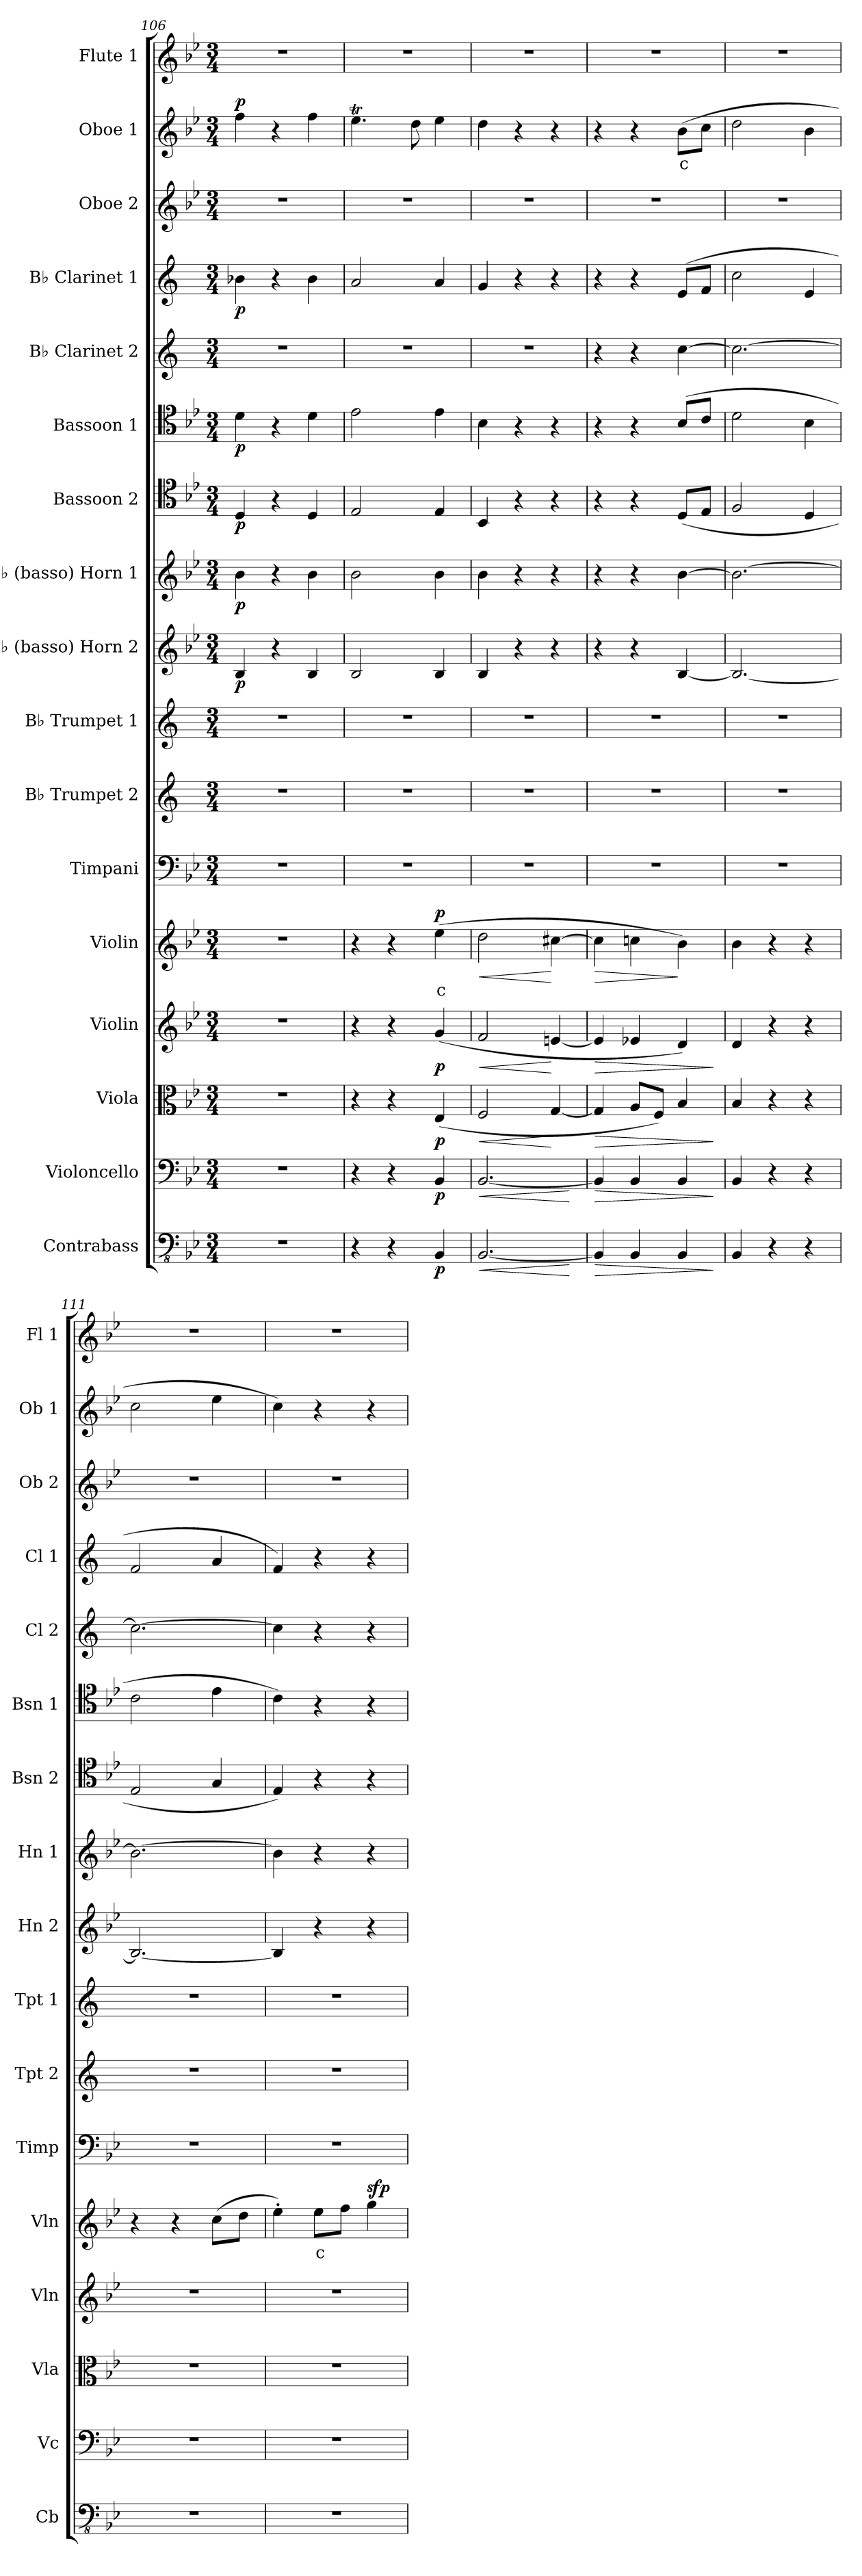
**kern	**dynam	**kern	**dynam	**kern	**dynam	**kern	**dynam	**kern	**text	**dynam	**kern	**kern	**kern	**kern	**dynam	**kern	**dynam	**kern	**dynam	**kern	**dynam	**kern	**kern	**dynam	**kern	**kern	**text	**dynam	**kern
*part17	*part17	*part16	*part16	*part15	*part15	*part14	*part14	*part13	*part13	*part13	*part12	*part11	*part10	*part9	*part9	*part8	*part8	*part7	*part7	*part6	*part6	*part5	*part4	*part4	*part3	*part2	*part2	*part2	*part1
*staff17	*staff17	*staff16	*staff16	*staff15	*staff15	*staff14	*staff14	*staff13	*staff13	*staff13	*staff12	*staff11	*staff10	*staff9	*staff9	*staff8	*staff8	*staff7	*staff7	*staff6	*staff6	*staff5	*staff4	*staff4	*staff3	*staff2	*staff2	*staff2	*staff1
*I"Contrabass	*	*I"Violoncello	*	*I"Viola	*	*I"Violin	*	*I"Violin	*	*	*I"Timpani	*I"B♭ Trumpet 2	*I"B♭ Trumpet 1	*I"B♭ (basso) Horn 2	*	*I"B♭ (basso) Horn 1	*	*I"Bassoon 2	*	*I"Bassoon 1	*	*I"B♭ Clarinet 2	*I"B♭ Clarinet 1	*	*I"Oboe 2	*I"Oboe 1	*	*	*I"Flute 1
*I'Cb	*	*I'Vc	*	*I'Vla	*	*I'Vln	*	*I'Vln	*	*	*I'Timp	*I'Tpt 2	*I'Tpt 1	*I'Hn 2	*	*I'Hn 1	*	*I'Bsn 2	*	*I'Bsn 1	*	*I'Cl 2	*I'Cl 1	*	*I'Ob 2	*I'Ob 1	*	*	*I'Fl 1
*clefFv4	*	*clefF4	*	*clefC3	*	*clefG2	*	*clefG2	*	*	*clefF4	*clefG2	*clefG2	*clefG2	*	*clefG2	*	*clefC4	*	*clefC4	*	*clefG2	*clefG2	*	*clefG2	*clefG2	*	*	*clefG2
*	*	*	*	*	*	*	*	*	*	*	*	*ITrd1c2	*ITrd1c2	*ITrd8c14	*	*ITrd8c14	*	*	*	*	*	*ITrd1c2	*ITrd1c2	*	*	*	*	*	*
*k[b-e-]	*	*k[b-e-]	*	*k[b-e-]	*	*k[b-e-]	*	*k[b-e-]	*	*	*k[b-e-]	*k[b-e-]	*k[b-e-]	*k[b-e-]	*	*k[b-e-]	*	*k[b-e-]	*	*k[b-e-]	*	*k[b-e-]	*k[b-e-]	*	*k[b-e-]	*k[b-e-]	*	*	*k[b-e-]
*M3/4	*	*M3/4	*	*M3/4	*	*M3/4	*	*M3/4	*	*	*M3/4	*M3/4	*M3/4	*M3/4	*	*M3/4	*	*M3/4	*	*M3/4	*	*M3/4	*M3/4	*	*M3/4	*M3/4	*	*	*M3/4
=106	=106	=106	=106	=106	=106	=106	=106	=106	=106	=106	=106	=106	=106	=106	=106	=106	=106	=106	=106	=106	=106	=106	=106	=106	=106	=106	=106	=106	=106
!	!	!	!	!	!	!	!	!	!	!	!	!	!	!	!LO:DY:b	!	!LO:DY:b	!	!LO:DY:b	!	!LO:DY:b	!	!	!LO:DY:b	!	!	!	!LO:DY:b	!
2.r	.	2.r	.	2.r	.	2.r	.	2.r	.	.	2.r	2.r	2.r	4BB-/	p	4B-\	p	4D/	p	4d\	p	2.r	4a-X\	p	2.r	4ff\	.	p	2.r
.	.	.	.	.	.	.	.	.	.	.	.	.	.	4r	.	4r	.	4r	.	4r	.	.	4r	.	.	4r	.	.	.
.	.	.	.	.	.	.	.	.	.	.	.	.	.	4BB-/	.	4B-\	.	4D/	.	4d\	.	.	4a-\	.	.	4ff\	.	.	.
=107	=107	=107	=107	=107	=107	=107	=107	=107	=107	=107	=107	=107	=107	=107	=107	=107	=107	=107	=107	=107	=107	=107	=107	=107	=107	=107	=107	=107	=107
4r	.	4r	.	4r	.	4r	.	4r	.	.	2.r	2.r	2.r	2BB-/	.	2B-\	.	2E-/	.	2e-\	.	2.r	2g/	.	2.r	4.ee-T\	.	.	2.r
4r	.	4r	.	4r	.	4r	.	4r	.	.	.	.	.	.	.	.	.	.	.	.	.	.	.	.	.	.	.	.	.
.	.	.	.	.	.	.	.	.	.	.	.	.	.	.	.	.	.	.	.	.	.	.	.	.	.	8dd\	.	.	.
!	!LO:DY:b	!	!LO:DY:b	!	!LO:DY:b	!	!LO:DY:b	!	!LO:LY:b:color=#FF0000	!LO:DY:b	!	!	!	!	!	!	!	!	!	!	!	!	!	!	!	!	!	!	!
4BBB-/	p	4BB-/	p	(4E-/	p	(4g/	p	(4ee-\	c	p	.	.	.	4BB-/	.	4B-\	.	4E-/	.	4e-\	.	.	4g/	.	.	4ee-\	.	.	.
=108	=108	=108	=108	=108	=108	=108	=108	=108	=108	=108	=108	=108	=108	=108	=108	=108	=108	=108	=108	=108	=108	=108	=108	=108	=108	=108	=108	=108	=108
!	!LO:HP:b	!	!LO:HP:b	!	!LO:HP:b	!	!LO:HP:b	!	!	!LO:HP:b	!	!	!	!	!	!	!	!	!	!	!	!	!	!	!	!	!	!	!
[2.BBB-/	<	[2.BB-/	<	2F/	<	2f/	<	2dd\	.	<	2.r	2.r	2.r	4BB-/	.	4B-\	.	4BB-/	.	4B-\	.	2.r	4f/	.	2.r	4dd\	.	.	2.r
.	.	.	.	.	.	.	.	.	.	.	.	.	.	4r	.	4r	.	4r	.	4r	.	.	4r	.	.	4r	.	.	.
.	.	.	.	[4G/	[	[4en/	[	[4cc#X\	.	[	.	.	.	4r	.	4r	.	4r	.	4r	.	.	4r	.	.	4r	.	.	.
.	[	.	[	.	.	.	.	.	.	.	.	.	.	.	.	.	.	.	.	.	.	.	.	.	.	.	.	.	.
=109	=109	=109	=109	=109	=109	=109	=109	=109	=109	=109	=109	=109	=109	=109	=109	=109	=109	=109	=109	=109	=109	=109	=109	=109	=109	=109	=109	=109	=109
!	!LO:HP:b	!	!LO:HP:b	!	!LO:HP:b	!	!LO:HP:b	!	!	!LO:HP:b	!	!	!	!	!	!	!	!	!	!	!	!	!	!	!	!	!	!	!
4BBB-/]	>	4BB-/]	>	4G/]	>	4e/]	>	4cc#\]	.	>	2.r	2.r	2.r	4r	.	4r	.	4r	.	4r	.	4r	4r	.	2.r	4r	.	.	2.r
4BBB-/	.	4BB-/	.	8A/L	.	4e-X/	.	4ccn\	.	.	.	.	.	4r	.	4r	.	4r	.	4r	.	4r	4r	.	.	4r	.	.	.
.	.	.	.	8F/J)	.	.	.	.	.	.	.	.	.	.	.	.	.	.	.	.	.	.	.	.	.	.	.	.	.
!	!	!	!	!	!	!	!	!	!	!	!	!	!	!	!	!	!	!	!	!	!	!	!	!	!	!	!LO:LY:b:color=#FF0000	!	!
4BBB-/	.	4BB-/	.	4B-/	.	4d/)	.	4b-\)	.	]	.	.	.	[4BB-/	.	[4B-\	.	(8D/L	.	(8B-/L	.	[4b-\	(8d/L	.	.	(8b-\L	c	.	.
.	.	.	.	.	.	.	.	.	.	.	.	.	.	.	.	.	.	8E-/J	.	8c/J	.	.	8e-/J	.	.	8cc\J	.	.	.
.	]	.	]	.	]	.	]	.	.	.	.	.	.	.	.	.	.	.	.	.	.	.	.	.	.	.	.	.	.
=110	=110	=110	=110	=110	=110	=110	=110	=110	=110	=110	=110	=110	=110	=110	=110	=110	=110	=110	=110	=110	=110	=110	=110	=110	=110	=110	=110	=110	=110
4BBB-/	.	4BB-/	.	4B-/	.	4d/	.	4b-\	.	.	2.r	2.r	2.r	2.BB-/_	.	2.B-\_	.	2F/	.	2d\	.	2.b-\_	2b-\	.	2.r	2dd\	.	.	2.r
4r	.	4r	.	4r	.	4r	.	4r	.	.	.	.	.	.	.	.	.	.	.	.	.	.	.	.	.	.	.	.	.
4r	.	4r	.	4r	.	4r	.	4r	.	.	.	.	.	.	.	.	.	4D/	.	4B-\	.	.	4d/	.	.	4b-\	.	.	.
=111	=111	=111	=111	=111	=111	=111	=111	=111	=111	=111	=111	=111	=111	=111	=111	=111	=111	=111	=111	=111	=111	=111	=111	=111	=111	=111	=111	=111	=111
2.r	.	2.r	.	2.r	.	2.r	.	4r	.	.	2.r	2.r	2.r	2.BB-/_	.	2.B-\_	.	2E-/	.	2c\	.	2.b-\_	2e-/	.	2.r	2cc\	.	.	2.r
.	.	.	.	.	.	.	.	4r	.	.	.	.	.	.	.	.	.	.	.	.	.	.	.	.	.	.	.	.	.
.	.	.	.	.	.	.	.	(8cc\L	.	.	.	.	.	.	.	.	.	4G/	.	4e-\	.	.	4g/	.	.	4ee-\	.	.	.
.	.	.	.	.	.	.	.	8dd\J	.	.	.	.	.	.	.	.	.	.	.	.	.	.	.	.	.	.	.	.	.
=112	=112	=112	=112	=112	=112	=112	=112	=112	=112	=112	=112	=112	=112	=112	=112	=112	=112	=112	=112	=112	=112	=112	=112	=112	=112	=112	=112	=112	=112
2.r	.	2.r	.	2.r	.	2.r	.	4ee-'\)	.	.	2.r	2.r	2.r	4BB-/]	.	4B-\]	.	4E-/)	.	4c\)	.	4b-\]	4e-/)	.	2.r	4cc\)	.	.	2.r
!	!	!	!	!	!	!	!	!	!LO:LY:b:color=#FF0000	!	!	!	!	!	!	!	!	!	!	!	!	!	!	!	!	!	!	!	!
.	.	.	.	.	.	.	.	8ee-\L	c	.	.	.	.	4r	.	4r	.	4r	.	4r	.	4r	4r	.	.	4r	.	.	.
.	.	.	.	.	.	.	.	8ff\J	.	.	.	.	.	.	.	.	.	.	.	.	.	.	.	.	.	.	.	.	.
!	!	!	!	!	!	!	!	!	!	!LO:DY:b	!	!	!	!	!	!	!	!	!	!	!	!	!	!	!	!	!	!	!
.	.	.	.	.	.	.	.	4gg\	.	sfp	.	.	.	4r	.	4r	.	4r	.	4r	.	4r	4r	.	.	4r	.	.	.
=	=	=	=	=	=	=	=	=	=	=	=	=	=	=	=	=	=	=	=	=	=	=	=	=	=	=	=	=	=
*-	*-	*-	*-	*-	*-	*-	*-	*-	*-	*-	*-	*-	*-	*-	*-	*-	*-	*-	*-	*-	*-	*-	*-	*-	*-	*-	*-	*-	*-
